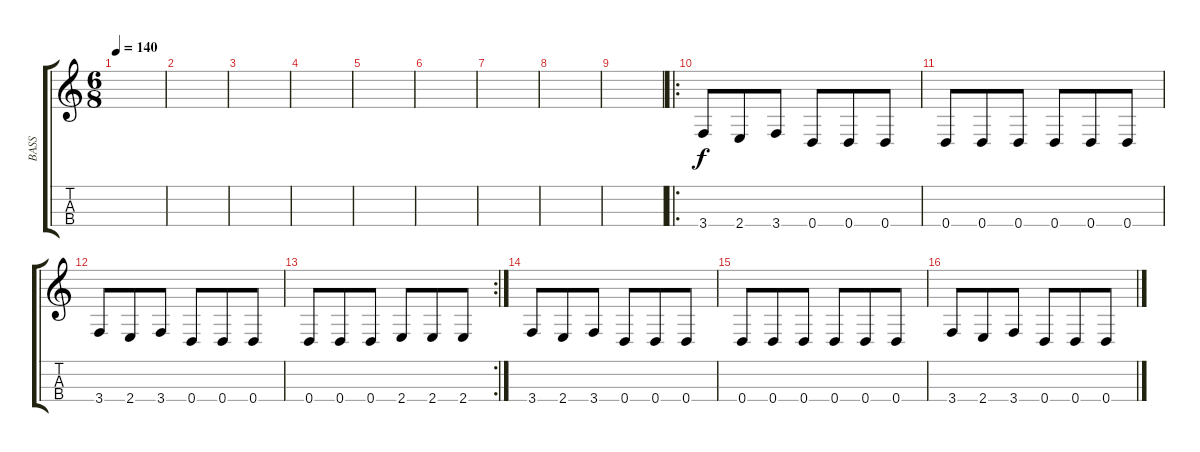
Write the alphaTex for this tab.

\track ("BASS" "BASS") {instrument electricbassfinger}
\staff {score tabs}
\tuning (F3 C3 G2 D2) {hide}
\ts (6 8)
\tempo 140
\clef g2
\ks c
|
|
|
|
|
|
|
|
|
\ro
3.4.8 2.4.8 3.4.8 0.4.8 0.4.8 0.4.8 |
0.4.8 0.4.8 0.4.8 0.4.8 0.4.8 0.4.8 |
3.4.8 2.4.8 3.4.8 0.4.8 0.4.8 0.4.8 |
\rc 2
0.4.8 0.4.8 0.4.8 2.4.8 2.4.8 2.4.8 |
3.4.8 2.4.8 3.4.8 0.4.8 0.4.8 0.4.8 |
0.4.8 0.4.8 0.4.8 0.4.8 0.4.8 0.4.8 |
3.4.8 2.4.8 3.4.8 0.4.8 0.4.8 0.4.8
